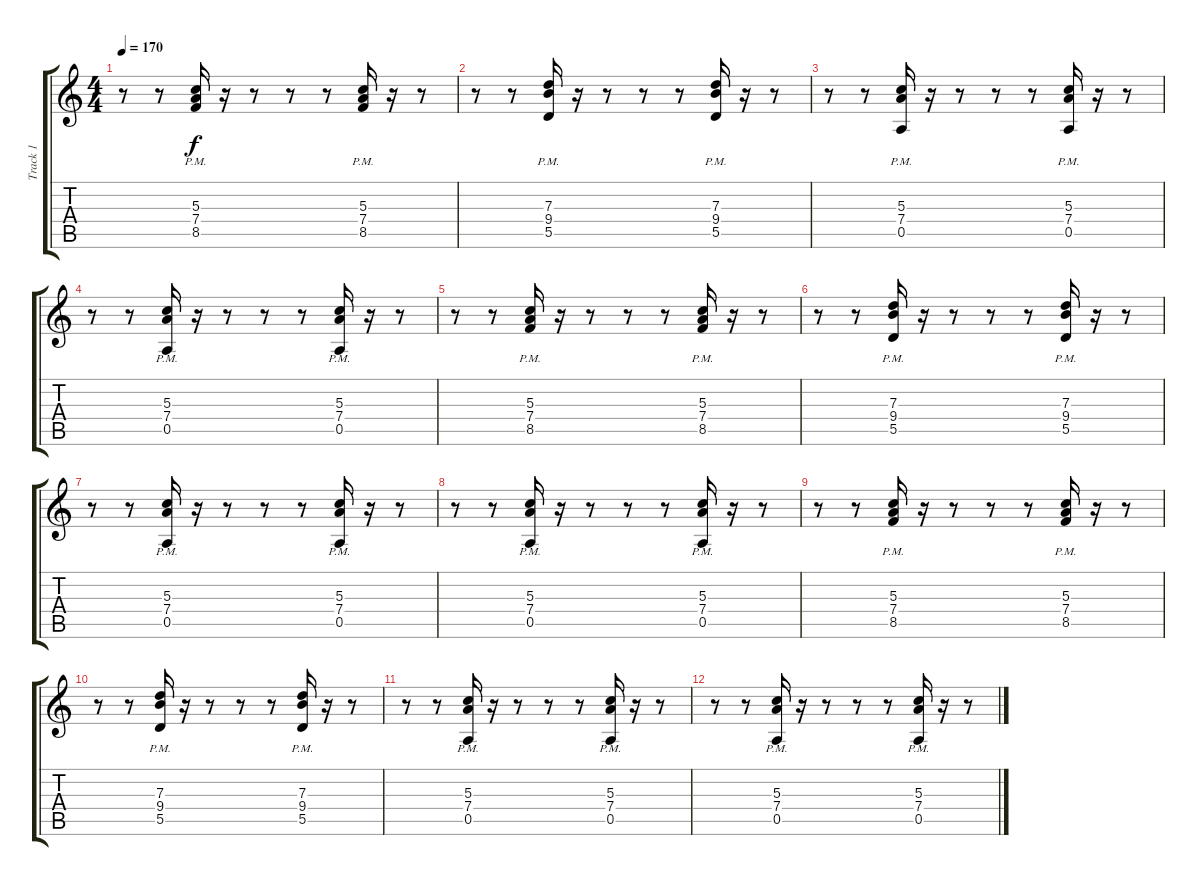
\track ("Track 1" "Track 1") {instrument electricguitarmuted}
\staff {score tabs}
\tuning (E4 B3 G3 D3 A2 E2) {hide}
\ts (4 4)
\tempo 170
\clef g2
\ks c
r.8{dy f} r.8 (5.3{pm} 7.4{pm} 8.5{pm}).16 r.16 r.8 r.8 r.8 (5.3{pm} 7.4{pm} 8.5{pm}).16 r.16 r.8 |
r.8 r.8 (7.3{pm} 9.4{pm} 5.5{pm}).16 r.16 r.8 r.8 r.8 (7.3{pm} 9.4{pm} 5.5{pm}).16 r.16 r.8 |
r.8 r.8 (5.3{pm} 7.4{pm} 0.5{pm}).16 r.16 r.8 r.8 r.8 (5.3{pm} 7.4{pm} 0.5{pm}).16 r.16 r.8 |
r.8 r.8 (5.3{pm} 7.4{pm} 0.5{pm}).16 r.16 r.8 r.8 r.8 (5.3{pm} 7.4{pm} 0.5{pm}).16 r.16 r.8 |
r.8 r.8 (5.3{pm} 7.4{pm} 8.5{pm}).16 r.16 r.8 r.8 r.8 (5.3{pm} 7.4{pm} 8.5{pm}).16 r.16 r.8 |
r.8 r.8 (7.3{pm} 9.4{pm} 5.5{pm}).16 r.16 r.8 r.8 r.8 (7.3{pm} 9.4{pm} 5.5{pm}).16 r.16 r.8 |
r.8 r.8 (5.3{pm} 7.4{pm} 0.5{pm}).16 r.16 r.8 r.8 r.8 (5.3{pm} 7.4{pm} 0.5{pm}).16 r.16 r.8 |
r.8 r.8 (5.3{pm} 7.4{pm} 0.5{pm}).16 r.16 r.8 r.8 r.8 (5.3{pm} 7.4{pm} 0.5{pm}).16 r.16 r.8 |
r.8 r.8 (5.3{pm} 7.4{pm} 8.5{pm}).16 r.16 r.8 r.8 r.8 (5.3{pm} 7.4{pm} 8.5{pm}).16 r.16 r.8 |
r.8 r.8 (7.3{pm} 9.4{pm} 5.5{pm}).16 r.16 r.8 r.8 r.8 (7.3{pm} 9.4{pm} 5.5{pm}).16 r.16 r.8 |
r.8 r.8 (5.3{pm} 7.4{pm} 0.5{pm}).16 r.16 r.8 r.8 r.8 (5.3{pm} 7.4{pm} 0.5{pm}).16 r.16 r.8 |
r.8 r.8 (5.3{pm} 7.4{pm} 0.5{pm}).16 r.16 r.8 r.8 r.8 (5.3{pm} 7.4{pm} 0.5{pm}).16 r.16 r.8
